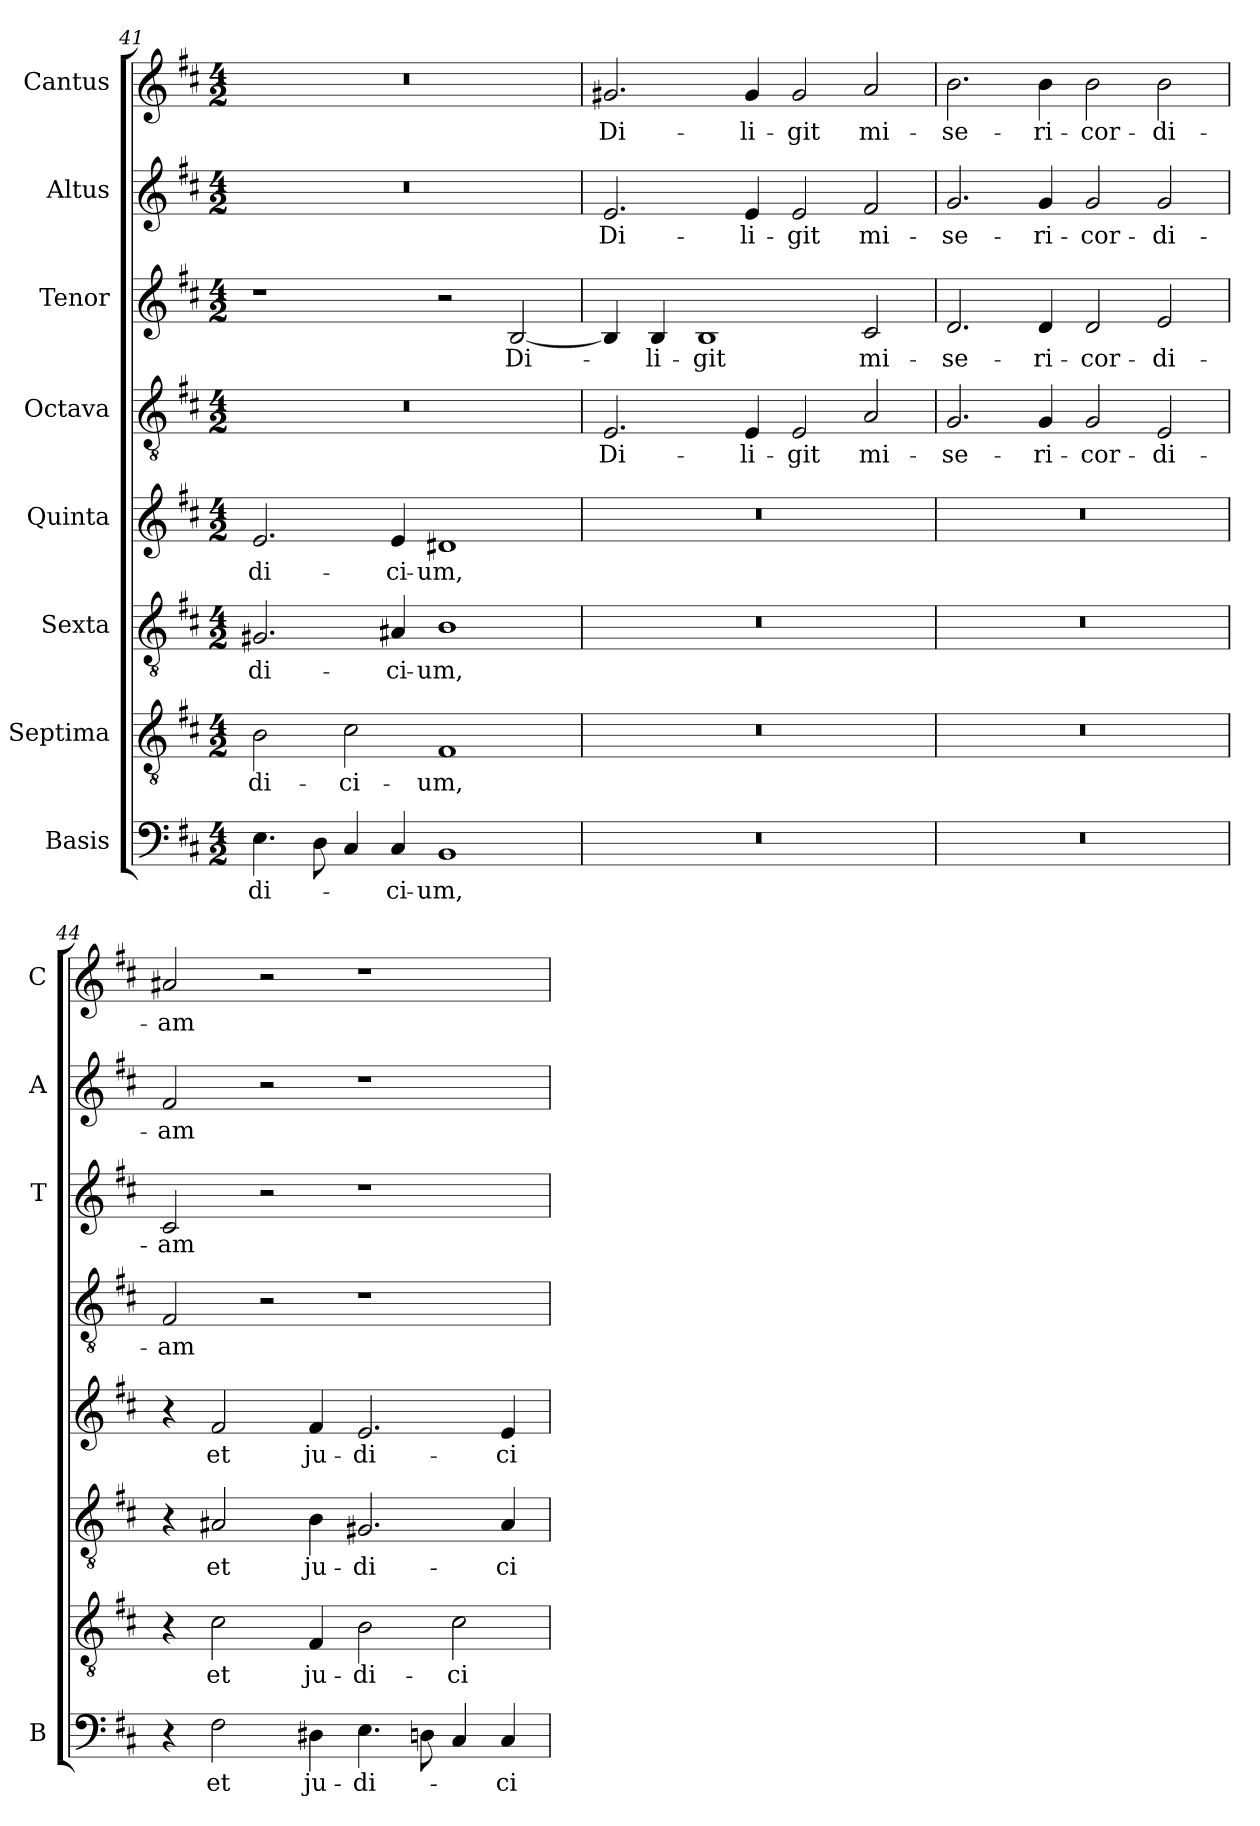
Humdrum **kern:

**kern	**text	**kern	**text	**kern	**text	**kern	**text	**kern	**text	**kern	**text	**kern	**text	**kern	**text
*part8	*part8	*part7	*part7	*part6	*part6	*part5	*part5	*part4	*part4	*part3	*part3	*part2	*part2	*part1	*part1
*staff8	*staff8	*staff7	*staff7	*staff6	*staff6	*staff5	*staff5	*staff4	*staff4	*staff3	*staff3	*staff2	*staff2	*staff1	*staff1
*I"Basis	*	*I"Septima	*	*I"Sexta	*	*I"Quinta	*	*I"Octava	*	*I"Tenor	*	*I"Altus	*	*I"Cantus	*
*I'B	*	*	*	*	*	*	*	*	*	*I'T	*	*I'A	*	*I'C	*
*clefF4	*	*clefGv2	*	*clefGv2	*	*clefG2	*	*clefGv2	*	*clefG2	*	*clefG2	*	*clefG2	*
*k[f#c#]	*	*k[f#c#]	*	*k[f#c#]	*	*k[f#c#]	*	*k[f#c#]	*	*k[f#c#]	*	*k[f#c#]	*	*k[f#c#]	*
*D:	*	*D:	*	*D:	*	*D:	*	*D:	*	*D:	*	*D:	*	*D:	*
*M4/2	*	*M4/2	*	*M4/2	*	*M4/2	*	*M4/2	*	*M4/2	*	*M4/2	*	*M4/2	*
=41	=41	=41	=41	=41	=41	=41	=41	=41	=41	=41	=41	=41	=41	=41	=41
!	!LO:LY:b	!	!LO:LY:b	!	!LO:LY:b	!	!LO:LY:b	!	!	!	!	!	!	!	!
4.E\	-di-	2B\	-di-	2.G#X/	-di-	2.e/	-di-	0r	.	1r	.	0r	.	0r	.
8D\	.	.	.	.	.	.	.	.	.	.	.	.	.	.	.
!	!	!	!LO:LY:b	!	!	!	!	!	!	!	!	!	!	!	!
4C#/	.	2c#\	-ci-	.	.	.	.	.	.	.	.	.	.	.	.
!	!LO:LY:b	!	!	!	!LO:LY:b	!	!LO:LY:b	!	!	!	!	!	!	!	!
4C#/	-ci-	.	.	4A#X/	-ci-	4e/	-ci-	.	.	.	.	.	.	.	.
!	!LO:LY:b	!	!LO:LY:b	!	!LO:LY:b	!	!LO:LY:b	!	!	!	!	!	!	!	!
1BB	-um,	1F#	-um,	1B	-um,	1d#X	-um,	.	.	2r	.	.	.	.	.
!	!	!	!	!	!	!	!	!	!	!	!LO:LY:b	!	!	!	!
.	.	.	.	.	.	.	.	.	.	[2B/	Di-	.	.	.	.
=42	=42	=42	=42	=42	=42	=42	=42	=42	=42	=42	=42	=42	=42	=42	=42
!	!	!	!	!	!	!	!	!	!LO:LY:b	!	!	!	!LO:LY:b	!	!LO:LY:b
0r	.	0r	.	0r	.	0r	.	2.E/	Di-	4B/]	.	2.e/	Di-	2.g#X/	Di-
!	!	!	!	!	!	!	!	!	!	!	!LO:LY:b	!	!	!	!
.	.	.	.	.	.	.	.	.	.	4B/	-li-	.	.	.	.
!	!	!	!	!	!	!	!	!	!	!	!LO:LY:b	!	!	!	!
.	.	.	.	.	.	.	.	.	.	1B	-git	.	.	.	.
!	!	!	!	!	!	!	!	!	!LO:LY:b	!	!	!	!LO:LY:b	!	!LO:LY:b
.	.	.	.	.	.	.	.	4E/	-li-	.	.	4e/	-li-	4g#/	-li-
!	!	!	!	!	!	!	!	!	!LO:LY:b	!	!	!	!LO:LY:b	!	!LO:LY:b
.	.	.	.	.	.	.	.	2E/	-git	.	.	2e/	-git	2g#/	-git
!	!	!	!	!	!	!	!	!	!LO:LY:b	!	!LO:LY:b	!	!LO:LY:b	!	!LO:LY:b
.	.	.	.	.	.	.	.	2A/	mi-	2c#/	mi-	2f#/	mi-	2a/	mi-
!!LO:LB:g=z
=43	=43	=43	=43	=43	=43	=43	=43	=43	=43	=43	=43	=43	=43	=43	=43
!	!	!	!	!	!	!	!	!	!LO:LY:b	!	!LO:LY:b	!	!LO:LY:b	!	!LO:LY:b
0r	.	0r	.	0r	.	0r	.	2.G/	-se-	2.d/	-se-	2.g/	-se-	2.b\	-se-
!	!	!	!	!	!	!	!	!	!LO:LY:b	!	!LO:LY:b	!	!LO:LY:b	!	!LO:LY:b
.	.	.	.	.	.	.	.	4G/	-ri-	4d/	-ri-	4g/	-ri-	4b\	-ri-
!	!	!	!	!	!	!	!	!	!LO:LY:b	!	!LO:LY:b	!	!LO:LY:b	!	!LO:LY:b
.	.	.	.	.	.	.	.	2G/	-cor-	2d/	-cor-	2g/	-cor-	2b\	-cor-
!	!	!	!	!	!	!	!	!	!LO:LY:b	!	!LO:LY:b	!	!LO:LY:b	!	!LO:LY:b
.	.	.	.	.	.	.	.	2E/	-di-	2e/	-di-	2g/	-di-	2b\	-di-
=44	=44	=44	=44	=44	=44	=44	=44	=44	=44	=44	=44	=44	=44	=44	=44
!	!	!	!	!	!	!	!	!	!LO:LY:b	!	!LO:LY:b	!	!LO:LY:b	!	!LO:LY:b
4r	.	4r	.	4r	.	4r	.	2F#/	-am	2c#/	-am	2f#/	-am	2a#X/	-am
!	!LO:LY:b	!	!LO:LY:b	!	!LO:LY:b	!	!LO:LY:b	!	!	!	!	!	!	!	!
2F#\	et	2c#\	et	2A#X/	et	2f#/	et	.	.	.	.	.	.	.	.
.	.	.	.	.	.	.	.	2r	.	2r	.	2r	.	2r	.
!	!LO:LY:b	!	!LO:LY:b	!	!LO:LY:b	!	!LO:LY:b	!	!	!	!	!	!	!	!
4D#X\	ju-	4F#/	ju-	4B\	ju-	4f#/	ju-	.	.	.	.	.	.	.	.
!	!LO:LY:b	!	!LO:LY:b	!	!LO:LY:b	!	!LO:LY:b	!	!	!	!	!	!	!	!
4.E\	-di-	2B\	-di-	2.G#X/	-di-	2.e/	-di-	1r	.	1r	.	1r	.	1r	.
8Dn\	.	.	.	.	.	.	.	.	.	.	.	.	.	.	.
!	!	!	!LO:LY:b	!	!	!	!	!	!	!	!	!	!	!	!
4C#/	.	2c#\	-ci-	.	.	.	.	.	.	.	.	.	.	.	.
!	!LO:LY:b	!	!	!	!LO:LY:b	!	!LO:LY:b	!	!	!	!	!	!	!	!
4C#/	-ci-	.	.	4A#/	-ci-	4e/	-ci-	.	.	.	.	.	.	.	.
=	=	=	=	=	=	=	=	=	=	=	=	=	=	=	=
*-	*-	*-	*-	*-	*-	*-	*-	*-	*-	*-	*-	*-	*-	*-	*-
